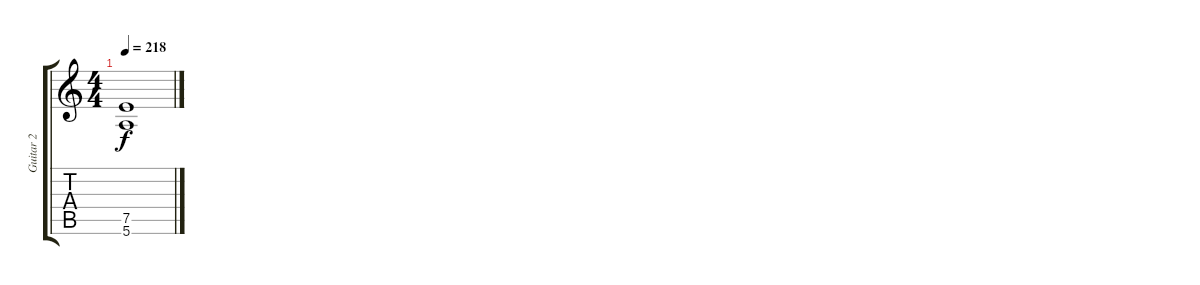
\track ("Guitar 2" "Guitar 2") {instrument distortionguitar}
\staff {score tabs}
\tuning (E4 B3 G3 D3 A2 E2) {hide}
\ts (4 4)
\tempo 218
\clef g2
\ks c
(7.5{t} 5.6{t}).1{dy f}
